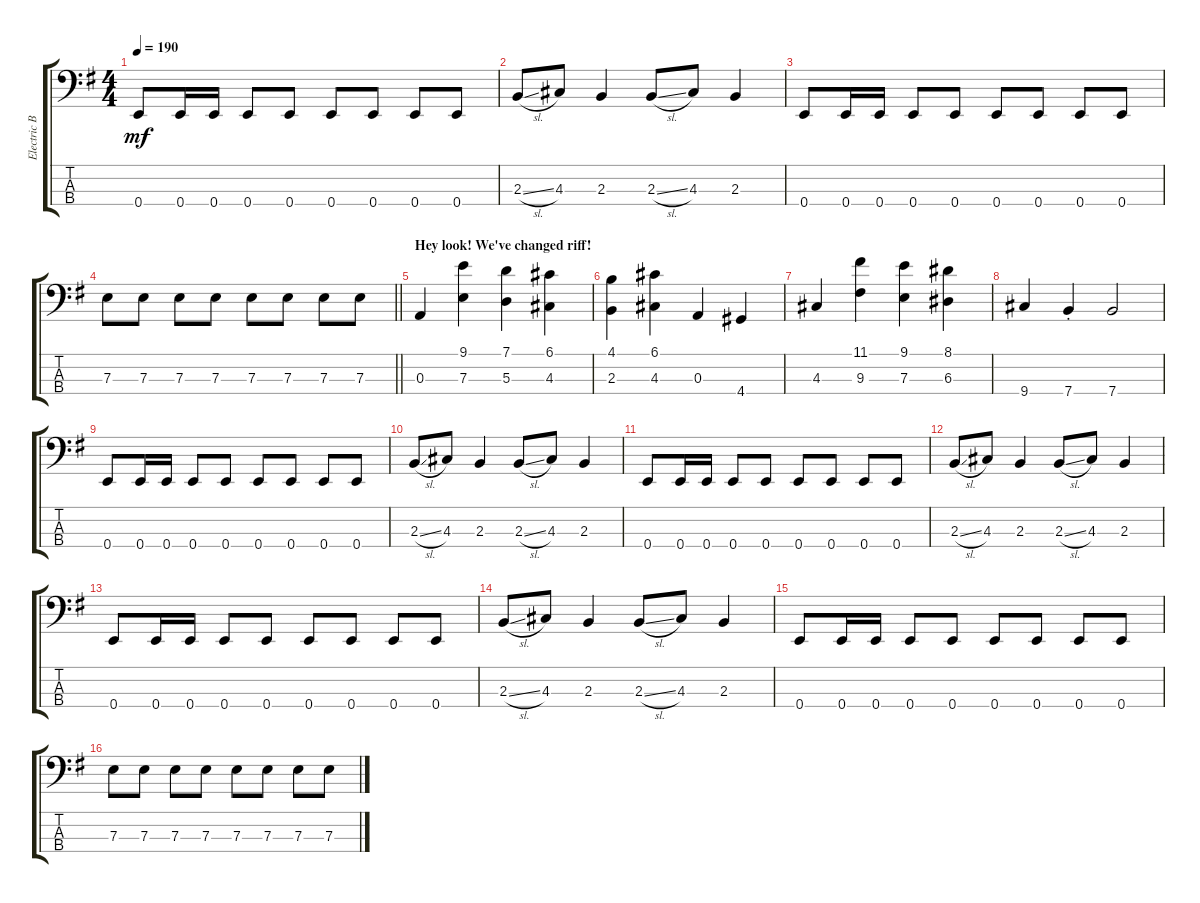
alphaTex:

\track ("Electric Bass" "Electric B") {instrument electricbassfinger}
\staff {score tabs}
\tuning (G2 D2 A1 E1) {hide}
\ts (4 4)
\tempo 190
\clef f4
\ks eminor
0.4.8{dy mf} 0.4.16 0.4.16 0.4.8 0.4.8 0.4.8 0.4.8 0.4.8 0.4.8 |
2.3{sl}.8 4.3.8 2.3.4 2.3{sl}.8 4.3.8 2.3.4 |
0.4.8 0.4.16 0.4.16 0.4.8 0.4.8 0.4.8 0.4.8 0.4.8 0.4.8 |
\barLineRight lightlight
7.3.8 7.3.8 7.3.8 7.3.8 7.3.8 7.3.8 7.3.8 7.3.8 |
\section ("" "Hey look! We've changed riff!")
0.3.4 (9.1 7.3).4 (7.1 5.3).4 (6.1 4.3).4 |
(4.1 2.3).4 (6.1 4.3).4 0.3.4 4.4.4 |
4.3.4 (11.1 9.3).4 (9.1 7.3).4 (8.1 6.3).4 |
9.4.4 7.4{st}.4 7.4.2 |
0.4.8 0.4.16 0.4.16 0.4.8 0.4.8 0.4.8 0.4.8 0.4.8 0.4.8 |
2.3{sl}.8 4.3.8 2.3.4 2.3{sl}.8 4.3.8 2.3.4 |
0.4.8 0.4.16 0.4.16 0.4.8 0.4.8 0.4.8 0.4.8 0.4.8 0.4.8 |
2.3{sl}.8 4.3.8 2.3.4 2.3{sl}.8 4.3.8 2.3.4 |
0.4.8 0.4.16 0.4.16 0.4.8 0.4.8 0.4.8 0.4.8 0.4.8 0.4.8 |
2.3{sl}.8 4.3.8 2.3.4 2.3{sl}.8 4.3.8 2.3.4 |
0.4.8 0.4.16 0.4.16 0.4.8 0.4.8 0.4.8 0.4.8 0.4.8 0.4.8 |
7.3.8 7.3.8 7.3.8 7.3.8 7.3.8 7.3.8 7.3.8 7.3.8
